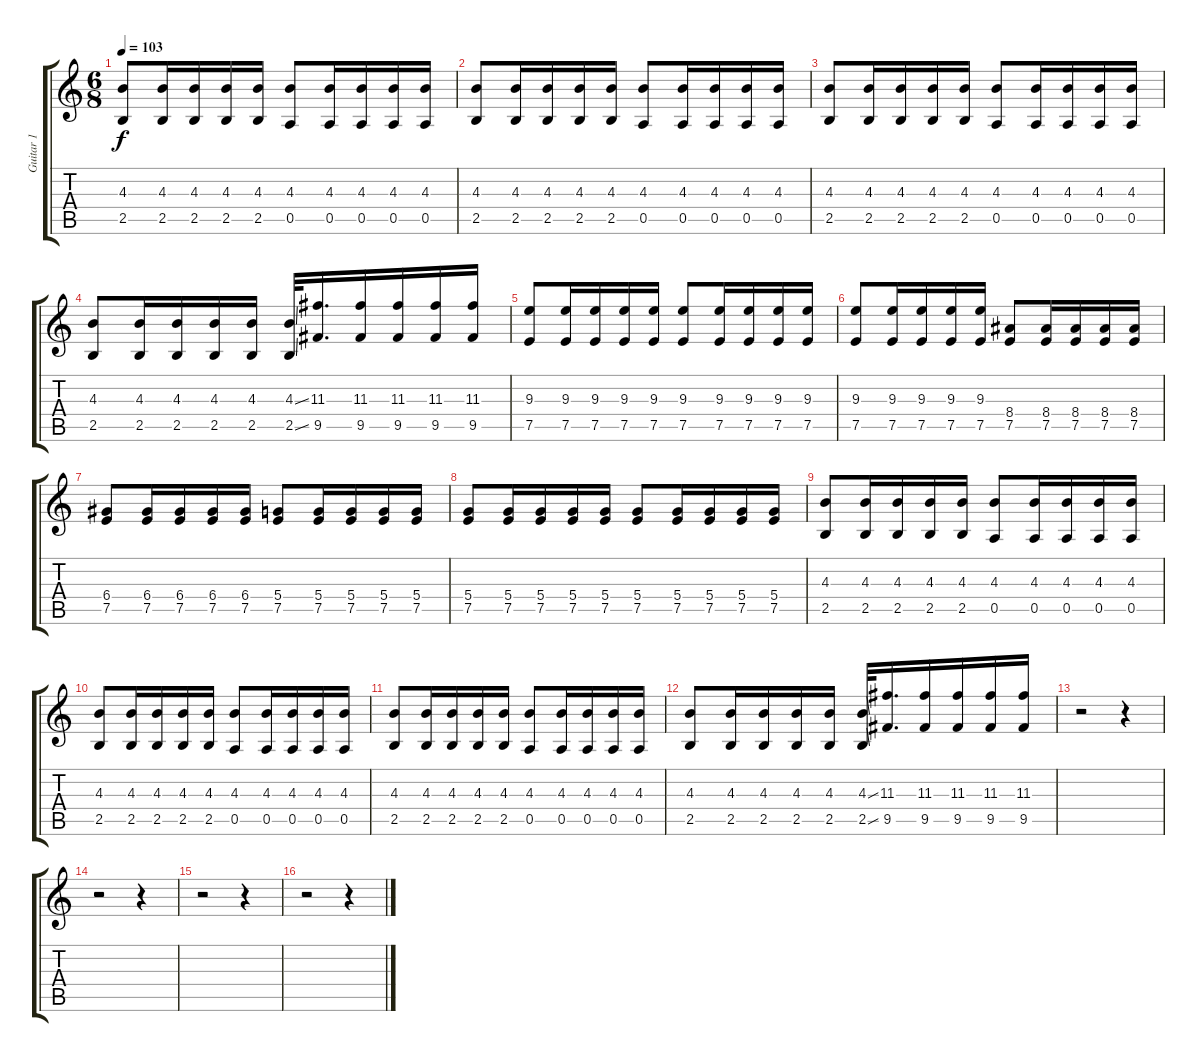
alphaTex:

\track ("Guitar 1" "Guitar 1") {instrument distortionguitar}
\staff {score tabs}
\tuning (E4 B3 G3 D3 A2 E2) {hide}
\ts (6 8)
\tempo 103
\clef g2
\ks c
(4.3 2.5).8{dy f} (4.3 2.5).16 (4.3 2.5).16 (4.3 2.5).16 (4.3 2.5).16 (4.3 0.5).8 (4.3 0.5).16 (4.3 0.5).16 (4.3 0.5).16 (4.3 0.5).16 |
(4.3 2.5).8 (4.3 2.5).16 (4.3 2.5).16 (4.3 2.5).16 (4.3 2.5).16 (4.3 0.5).8 (4.3 0.5).16 (4.3 0.5).16 (4.3 0.5).16 (4.3 0.5).16 |
(4.3 2.5).8 (4.3 2.5).16 (4.3 2.5).16 (4.3 2.5).16 (4.3 2.5).16 (4.3 0.5).8 (4.3 0.5).16 (4.3 0.5).16 (4.3 0.5).16 (4.3 0.5).16 |
(4.3 2.5).8 (4.3 2.5).16 (4.3 2.5).16 (4.3 2.5).16 (4.3 2.5).16 (4.3{ss} 2.5{ss}).32 (11.3 9.5).16{d} (11.3 9.5).16 (11.3 9.5).16 (11.3 9.5).16 (11.3 9.5).16 |
(9.3 7.5).8 (9.3 7.5).16 (9.3 7.5).16 (9.3 7.5).16 (9.3 7.5).16 (9.3 7.5).8 (9.3 7.5).16 (9.3 7.5).16 (9.3 7.5).16 (9.3 7.5).16 |
(9.3 7.5).8 (9.3 7.5).16 (9.3 7.5).16 (9.3 7.5).16 (9.3 7.5).16 (8.4 7.5).8 (8.4 7.5).16 (8.4 7.5).16 (8.4 7.5).16 (8.4 7.5).16 |
(6.4 7.5).8 (6.4 7.5).16 (6.4 7.5).16 (6.4 7.5).16 (6.4 7.5).16 (5.4 7.5).8 (5.4 7.5).16 (5.4 7.5).16 (5.4 7.5).16 (5.4 7.5).16 |
(5.4 7.5).8 (5.4 7.5).16 (5.4 7.5).16 (5.4 7.5).16 (5.4 7.5).16 (5.4 7.5).8 (5.4 7.5).16 (5.4 7.5).16 (5.4 7.5).16 (5.4 7.5).16 |
(4.3 2.5).8 (4.3 2.5).16 (4.3 2.5).16 (4.3 2.5).16 (4.3 2.5).16 (4.3 0.5).8 (4.3 0.5).16 (4.3 0.5).16 (4.3 0.5).16 (4.3 0.5).16 |
(4.3 2.5).8 (4.3 2.5).16 (4.3 2.5).16 (4.3 2.5).16 (4.3 2.5).16 (4.3 0.5).8 (4.3 0.5).16 (4.3 0.5).16 (4.3 0.5).16 (4.3 0.5).16 |
(4.3 2.5).8 (4.3 2.5).16 (4.3 2.5).16 (4.3 2.5).16 (4.3 2.5).16 (4.3 0.5).8 (4.3 0.5).16 (4.3 0.5).16 (4.3 0.5).16 (4.3 0.5).16 |
(4.3 2.5).8 (4.3 2.5).16 (4.3 2.5).16 (4.3 2.5).16 (4.3 2.5).16 (4.3{ss} 2.5{ss}).32 (11.3 9.5).16{d} (11.3 9.5).16 (11.3 9.5).16 (11.3 9.5).16 (11.3 9.5).16 |
r.2 r.4 |
r.2 r.4 |
r.2 r.4 |
r.2 r.4
